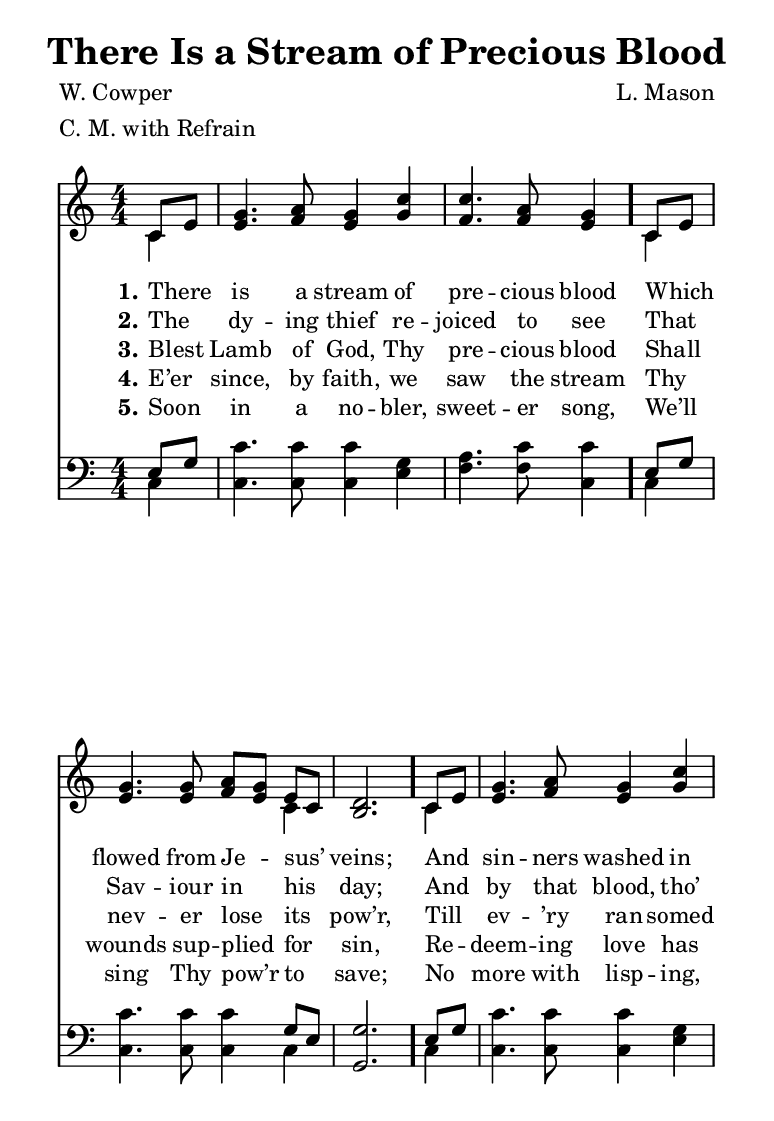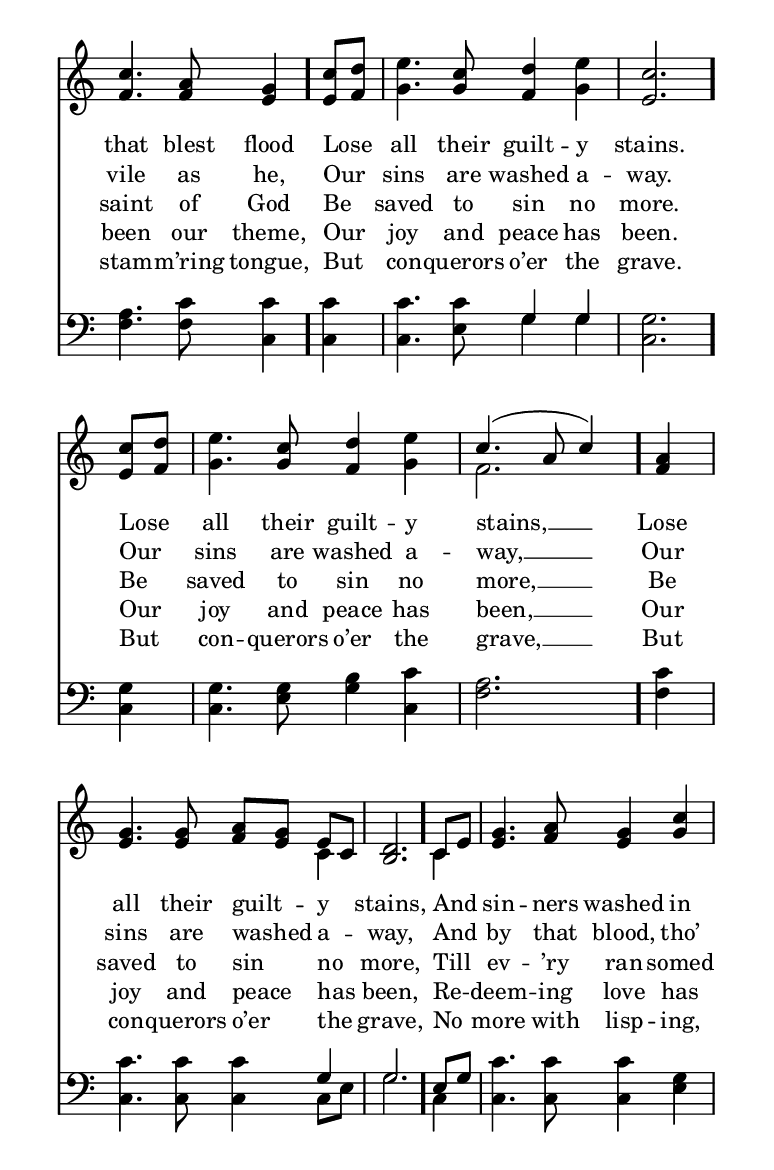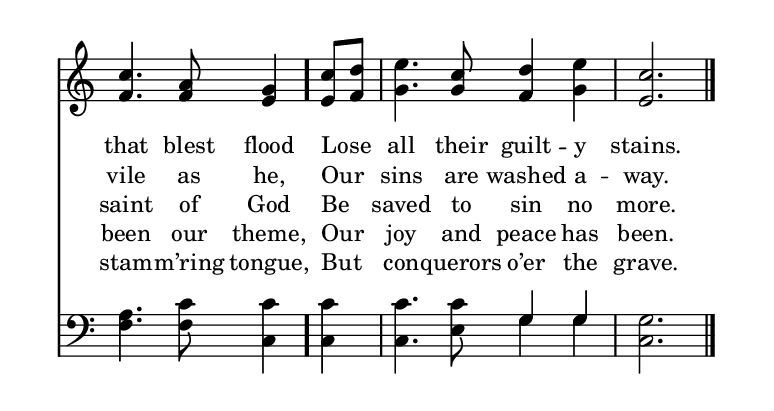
\include "common/global.ily"
\paper {
  \include "common/paper.ily"
}

\header{
  %gospel
  hymnnumber = "268"
  title = "There Is a Stream of Precious Blood"
  tunename = "Cowper"
  meter = "C. M. with Refrain" % or  or 8. 6. 8. 6. 6. 6. 8. 6. ; original has C. M.
  poet = "W. Cowper"
  composer = "L. Mason"
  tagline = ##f
}

global = {
  \include "common/overrides.ily"
  \override Staff.TimeSignature.style = #'numbered
  \time 4/4
  \override Score.MetronomeMark.transparent = ##t % hide all fermata changes too
  \tempo 4=80
  \key c \major
  \partial 4
  \autoBeamOff
}

notesSoprano = {
\global
\relative c' {

  c8[ e] | g4. a8 g4 c | c4. a8 g4
  c,8[ e] | g4. g8 a[ g] e[ c] | d2. \eogbreak
  c8[ e] | g4. a8 g4 c | c4. a8 g4
  c8[ d] | e4. c8 d4 e | c2. \eogbreak

  c8[ d] | e4. c8 d4 e | c4.( a8 c4)
  a4 | g4. g8 a8[ g] e[ c] | d2. \eogbreak
  c8[ e] | g4. a8 g4 c | c4. a8 g4
  c8[ d] | e4. c8 d4 e | c2. \eogbreak

  \bar "|."

}
}

notesAlto = {
\global
\relative e' {

  c4 | e4. f8 e4 g | f4. f8 e4
  c4 | e4. e8 f[ e] c4 | b2.
  c4 | e4. f8 e4 g | f4. f8 e4
  e8[ f] | g4. g8 f4 g | e2.

  e8[ f] | g4. g8 f4 g | f2.
  f4 | e4. e8 f8[ e] c4 | b2.
  c4 | e4. f8 e4 g | f4. f8 e4
  e8[ f] | g4. g8 f4 g | e2.

}
}

notesTenor = {
\global
\relative a {

  e8[ g] | c4. c8 c4 g | a4. c8 c4
  e,8[ g] | c4. c8 c4 g8[ e] | g2.
  e8[ g] | c4. c8 c4 g | a4. c8 c4
  c4 | c4. c8 g4 g | g2.

  g4 | g4. g8 b4 c | a2.
  c4 | c4. c8 c4 g | g2.
  e8[ g] | c4. c8 c4 g | a4. c8 c4
  c4 | c4. c8 g4 g | g2.

}
}

notesBass = {
\global
\relative f {

  c4 | c4. c8 c4 e4 | f4. f8 c4
  c4 | c4. c8 c4 c | g2.
  c4 | c4. c8 c4 e4 | f4. f8 c4
  c4 | c4. e8 g4 g | c,2.

  c4 | c4. e8 g4 c,4 | f2.
  f4 | c4. c8 c4 c8[ e] | g2.
  c,4 | c4. c8 c4 e4 | f4. f8 c4
  c4 | c4. e8 g4 g | c,2.

}
}

wordsA = \lyricmode {
\set stanza = "1."

There is a stream of pre -- cious blood \bar "."
Which flowed from Je -- sus’ veins; \bar "."
And sin -- ners washed in that blest flood \bar "."
Lose all their guilt -- y stains. \bar "."
Lose all their guilt -- y stains, __ \bar "."
Lose all their guilt -- y stains, \bar "."
And sin -- ners washed in that blest flood \bar "."
Lose all their guilt -- y stains. \bar "."

}

wordsB = \lyricmode {
\set stanza = "2."

The dy -- ing thief re -- joiced to see
That Sav -- iour in his day;
And by that blood, tho’ vile as he,
Our sins are washed a -- way.
Our sins are washed a -- way, __
Our sins are washed a -- way,
And by that blood, tho’ vile as he,
Our sins are washed a -- way.

}

wordsC = \lyricmode {
\set stanza = "3."

Blest Lamb of God, Thy pre -- cious blood
Shall nev -- er lose its pow’r,
Till ev -- ’ry ran -- somed saint of God
Be saved to sin no more.
Be saved to sin no more, __
Be saved to sin no more,
Till ev -- ’ry ran -- somed saint of God
Be saved to sin no more.

}

wordsD = \lyricmode {
\set stanza = "4."

E’er since, by faith, we saw the stream
Thy wounds sup -- plied for sin,
Re -- deem -- ing love has been our theme,
Our joy and peace has been.
Our joy and peace has been, __
Our joy and peace has been,
Re -- deem -- ing love has been our theme,
Our joy and peace has been.

}

wordsE = \lyricmode {
\set stanza = "5."

Soon in a no -- bler, sweet -- er song,
We’ll sing Thy pow’r to save;
No more with lisp -- ing, stam -- m’ring tongue,
But con -- querors o’er the grave.
But con -- querors o’er the grave, __
But con -- querors o’er the grave,
No more with lisp -- ing, stam -- m’ring tongue,
But con -- querors o’er the grave.

}

\score {
  \context ChoirStaff <<
    \context Staff = upper <<
      \set Staff.autoBeaming = ##f
      \set ChoirStaff.systemStartDelimiter = #'SystemStartBar
      \set ChoirStaff.printPartCombineTexts = ##f
      \partcombine #'(2 . 11) \notesSoprano \notesAlto
      \context NullVoice = sopranos { \voiceOne << \notesSoprano >> }
      \context Lyrics = one   \lyricsto sopranos \wordsA
      \context Lyrics = two   \lyricsto sopranos \wordsB
      \context Lyrics = three \lyricsto sopranos \wordsC
      \context Lyrics = four  \lyricsto sopranos \wordsD
      \context Lyrics = five  \lyricsto sopranos \wordsE
    >>
    \context Staff = men <<
      \set Staff.autoBeaming = ##f
      \clef bass
      \set ChoirStaff.printPartCombineTexts = ##f
      \partcombine #'(2 . 11) \notesTenor \notesBass
    >>
  >>
  \layout {
    \include "common/layout.ily"
  }
  #(cond ((ly:get-option 'eog-midi-permitted) #{ \midi{
    \include "common/midi.ily"
  } #}))
}

\version "2.19.49"  % necessary for upgrading to future LilyPond versions.

% vi:set et ts=2 sw=2 ai nocindent syntax=lilypond:
